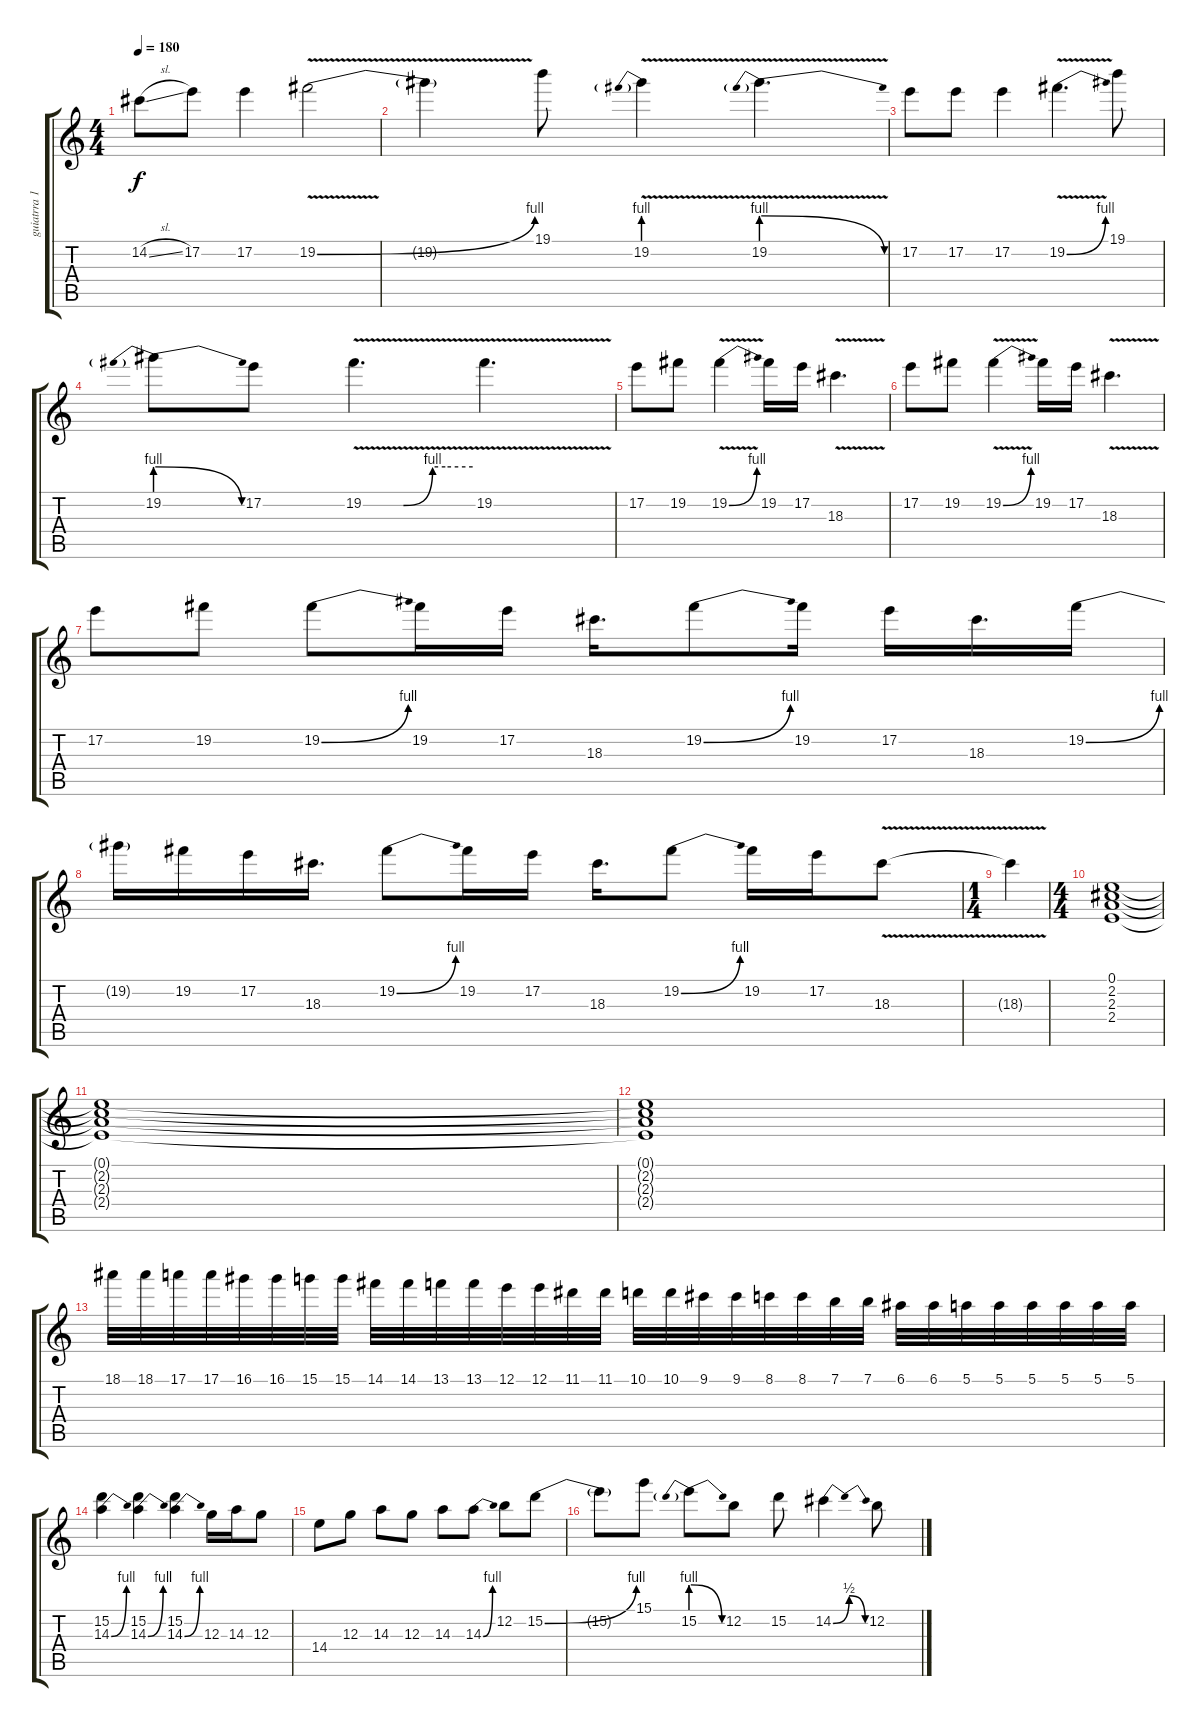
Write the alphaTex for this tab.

\track ("guiatrra 1" "guiatrra 1") {instrument overdrivenguitar}
\staff {score tabs}
\tuning (E4 B3 G3 D3 A2 E2) {hide}
\ts (4 4)
\tempo 180
\clef g2
\ks c
14.2{sl}.8{dy f} 17.2.8 17.2.4 19.2{be (bend 0 0 60 4) v}.2 |
19.2{t}.4 19.1.8 19.2{be (prebend 0 4 60 4) v}.4 19.2{be (prebendrelease 0 4 60 0) v}.4{d} |
17.2.8 17.2.8 17.2.4 19.2{be (bend 0 0 60 4) v}.4{d} 19.1.8 |
19.2{be (prebendrelease 0 4 60 0)}.8 17.2.8 19.2{be (custom 0 0 15 0 22 0 38 4 45 4 60 4) v}.4{d} 19.2{v}.4{d} |
17.2.8 19.2.8 19.2{be (bend 0 0 60 4) v}.4 19.2.16 17.2.16 18.3{v}.4{d} |
17.2.8 19.2.8 19.2{be (bend 0 0 60 4) v}.4 19.2.16 17.2.16 18.3{v}.4{d} |
17.2.8 19.2.8 19.2{be (bend 0 0 60 4)}.8 19.2.16 17.2.16 18.3.16{d} 19.2{be (bend 0 0 60 4)}.8 19.2.16 17.2.16 18.3.16{d} 19.2{be (bend 0 0 60 4)}.16 |
19.2{t}.16 19.2.16 17.2.16 18.3.16{d} 19.2{be (bend 0 0 60 4)}.8 19.2.16 17.2.16 18.3.16{d} 19.2{be (bend 0 0 60 4)}.8 19.2.16 17.2.16 18.3{v}.8 |
\ts (1 4)
18.3{t}.4 |
\ts (4 4)
(0.1 2.2 2.3 2.4).1 |
(0.1{t} 2.2{t} 2.3{t} 2.4{t}).1 |
(0.1{t} 2.2{t} 2.3{t} 2.4{t}).1 |
18.1.32 18.1.32 17.1.32 17.1.32 16.1.32 16.1.32 15.1.32 15.1.32 14.1.32 14.1.32 13.1.32 13.1.32 12.1.32 12.1.32 11.1.32 11.1.32 10.1.32 10.1.32 9.1.32 9.1.32 8.1.32 8.1.32 7.1.32 7.1.32 6.1.32 6.1.32 5.1.32 5.1.32 5.1.32 5.1.32 5.1.32 5.1.32 |
(15.2 14.3{be (bend 0 0 60 4)}).4 (15.2 14.3{be (bend 0 0 60 4)}).4 (15.2 14.3{be (bend 0 0 60 4)}).4 12.3.16 14.3.16 12.3.8 |
14.4.8 12.3.8 14.3.8 12.3.8 14.3.8 14.3{be (bend 0 0 60 4)}.8 12.2.8 15.2{be (bend 0 0 60 4)}.8 |
15.2{t}.8 15.1.8 15.2{be (prebendrelease 0 4 60 0)}.8 12.2.8 15.2.8 14.2{be (bendrelease 0 0 15 2 30 2 60 0)}.4 12.2.8
